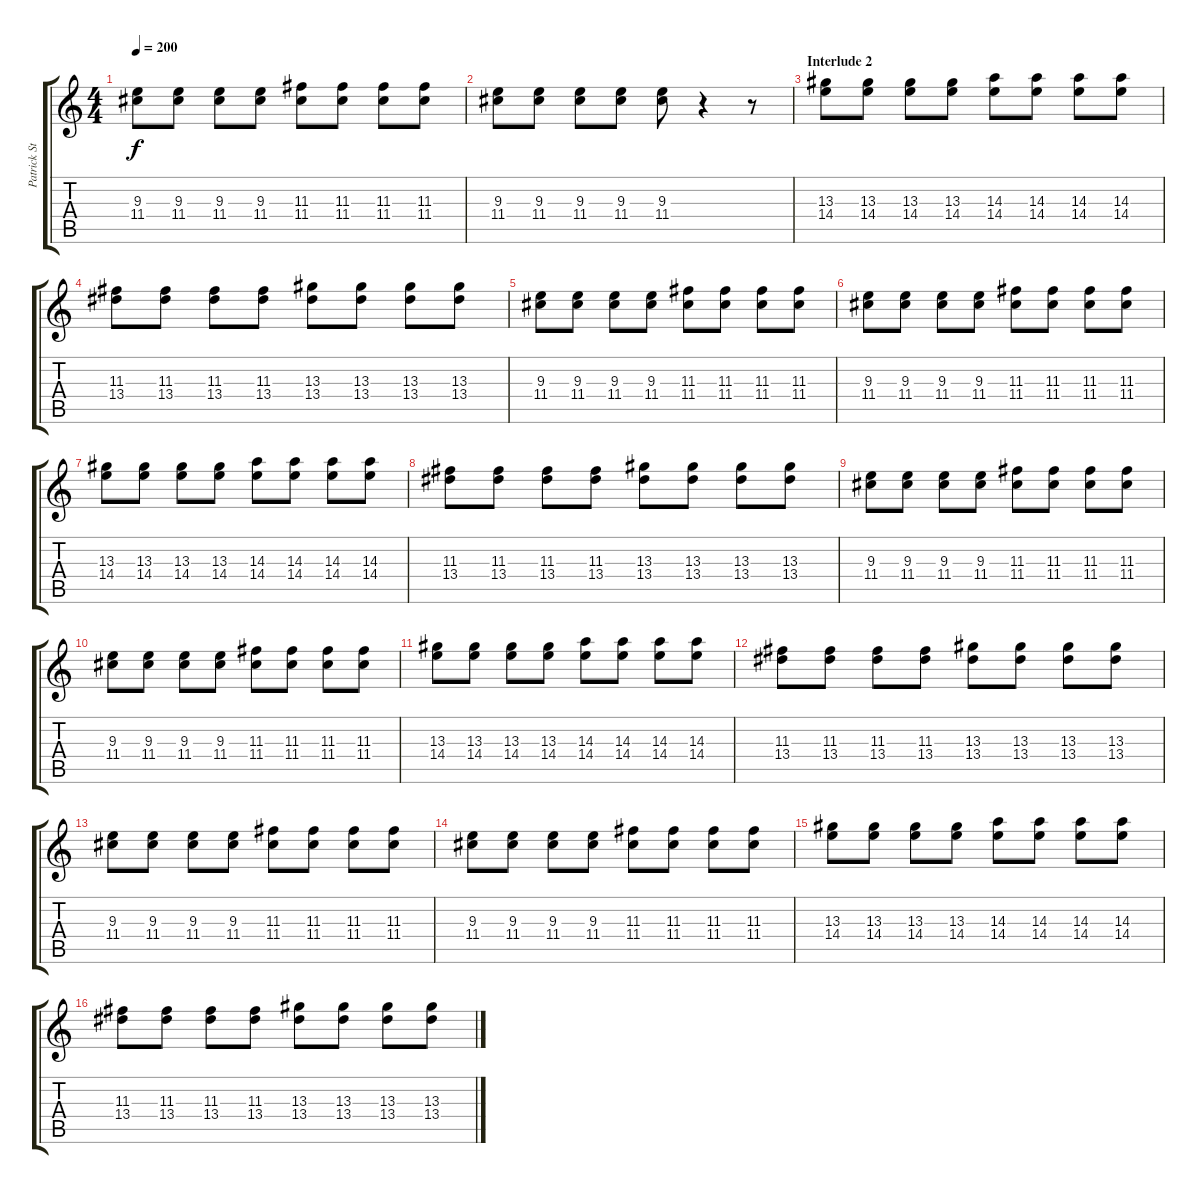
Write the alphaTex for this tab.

\track ("Patrick Stumph (Rythmn Guitar)" "Patrick St") {instrument overdrivenguitar}
\staff {score tabs}
\tuning (E4 B3 G3 D3 A2 E2) {hide}
\ts (4 4)
\tempo 200
\clef g2
\ks c
(9.3 11.4).8{dy f} (9.3 11.4).8 (9.3 11.4).8 (9.3 11.4).8 (11.3 11.4).8 (11.3 11.4).8 (11.3 11.4).8 (11.3 11.4).8 |
(9.3 11.4).8 (9.3 11.4).8 (9.3 11.4).8 (9.3 11.4).8 (9.3 11.4).8 r.4 r.8 |
\section ("" "Interlude 2")
(13.3 14.4).8 (13.3 14.4).8 (13.3 14.4).8 (13.3 14.4).8 (14.3 14.4).8 (14.3 14.4).8 (14.3 14.4).8 (14.3 14.4).8 |
(11.3 13.4).8 (11.3 13.4).8 (11.3 13.4).8 (11.3 13.4).8 (13.3 13.4).8 (13.3 13.4).8 (13.3 13.4).8 (13.3 13.4).8 |
(9.3 11.4).8 (9.3 11.4).8 (9.3 11.4).8 (9.3 11.4).8 (11.3 11.4).8 (11.3 11.4).8 (11.3 11.4).8 (11.3 11.4).8 |
(9.3 11.4).8 (9.3 11.4).8 (9.3 11.4).8 (9.3 11.4).8 (11.3 11.4).8 (11.3 11.4).8 (11.3 11.4).8 (11.3 11.4).8 |
(13.3 14.4).8 (13.3 14.4).8 (13.3 14.4).8 (13.3 14.4).8 (14.3 14.4).8 (14.3 14.4).8 (14.3 14.4).8 (14.3 14.4).8 |
(11.3 13.4).8 (11.3 13.4).8 (11.3 13.4).8 (11.3 13.4).8 (13.3 13.4).8 (13.3 13.4).8 (13.3 13.4).8 (13.3 13.4).8 |
(9.3 11.4).8 (9.3 11.4).8 (9.3 11.4).8 (9.3 11.4).8 (11.3 11.4).8 (11.3 11.4).8 (11.3 11.4).8 (11.3 11.4).8 |
(9.3 11.4).8 (9.3 11.4).8 (9.3 11.4).8 (9.3 11.4).8 (11.3 11.4).8 (11.3 11.4).8 (11.3 11.4).8 (11.3 11.4).8 |
(13.3 14.4).8 (13.3 14.4).8 (13.3 14.4).8 (13.3 14.4).8 (14.3 14.4).8 (14.3 14.4).8 (14.3 14.4).8 (14.3 14.4).8 |
(11.3 13.4).8 (11.3 13.4).8 (11.3 13.4).8 (11.3 13.4).8 (13.3 13.4).8 (13.3 13.4).8 (13.3 13.4).8 (13.3 13.4).8 |
(9.3 11.4).8 (9.3 11.4).8 (9.3 11.4).8 (9.3 11.4).8 (11.3 11.4).8 (11.3 11.4).8 (11.3 11.4).8 (11.3 11.4).8 |
(9.3 11.4).8 (9.3 11.4).8 (9.3 11.4).8 (9.3 11.4).8 (11.3 11.4).8 (11.3 11.4).8 (11.3 11.4).8 (11.3 11.4).8 |
(13.3 14.4).8 (13.3 14.4).8 (13.3 14.4).8 (13.3 14.4).8 (14.3 14.4).8 (14.3 14.4).8 (14.3 14.4).8 (14.3 14.4).8 |
(11.3 13.4).8 (11.3 13.4).8 (11.3 13.4).8 (11.3 13.4).8 (13.3 13.4).8 (13.3 13.4).8 (13.3 13.4).8 (13.3 13.4).8
